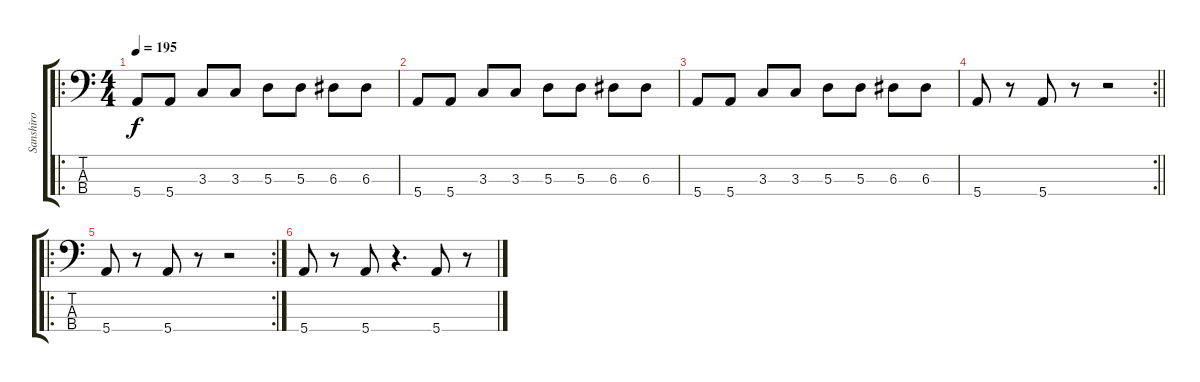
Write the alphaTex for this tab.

\track ("Sanshiro" "Sanshiro") {instrument electricbasspick}
\staff {score tabs}
\tuning (G2 D2 A1 E1) {hide}
\ro
\ts (4 4)
\tempo 195
\clef f4
\ks c
5.4.8{dy f} 5.4.8 3.3.8 3.3.8 5.3.8 5.3.8 6.3.8 6.3.8 |
5.4.8 5.4.8 3.3.8 3.3.8 5.3.8 5.3.8 6.3.8 6.3.8 |
5.4.8 5.4.8 3.3.8 3.3.8 5.3.8 5.3.8 6.3.8 6.3.8 |
\rc 2
\barLineRight lightlight
5.4.8 r.8 5.4.8 r.8 r.2 |
\ro
\rc 2
\section ("" "")
5.4.8 r.8 5.4.8 r.8 r.2 |
5.4.8 r.8 5.4.8 r.4{d} 5.4.8 r.8
